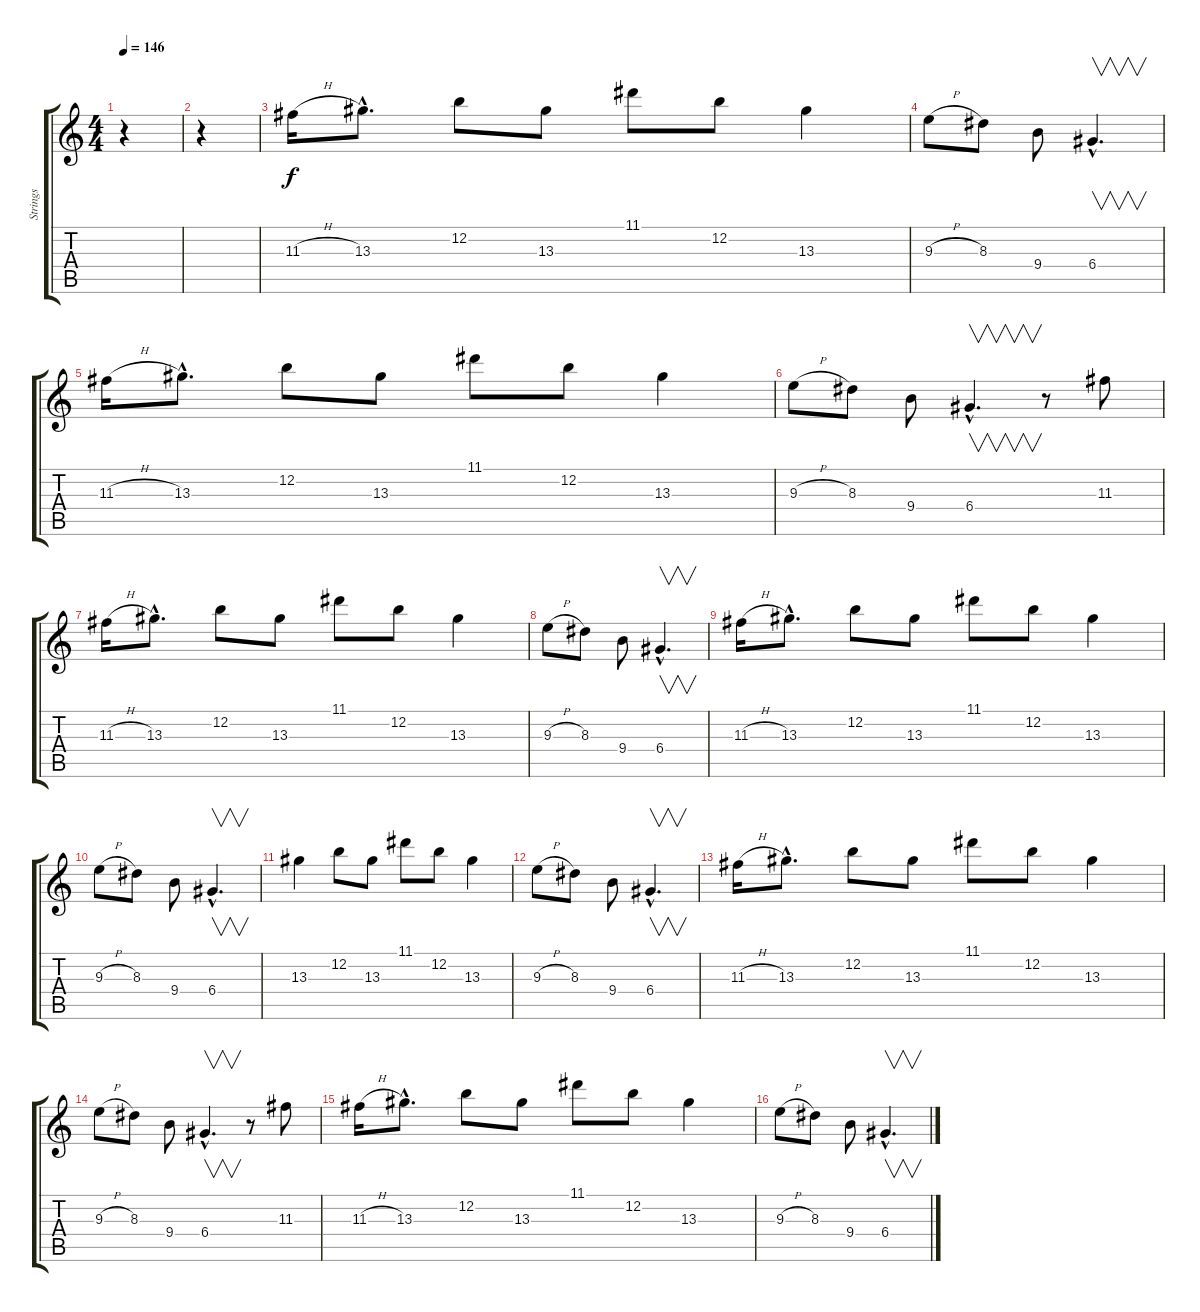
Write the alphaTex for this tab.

\track ("Strings" "Strings") {instrument overdrivenguitar}
\staff {score tabs}
\tuning (E4 B3 G3 D3 A2 E2) {hide}
\ts (4 4)
\tempo 146
\clef g2
\ks c
r.4{dy f instrument overdrivenguitar} |
r.4 |
11.3{h}.16 13.3{hac}.8{d} 12.2.8 13.3.8 11.1.8 12.2.8 13.3.4 |
9.3{h}.8 8.3.8 9.4.8 6.4{hac}.4{v d} |
11.3{h}.16 13.3{hac}.8{d} 12.2.8 13.3.8 11.1.8 12.2.8 13.3.4 |
9.3{h}.8 8.3.8 9.4.8 6.4{hac}.4{v d} r.8 11.3.8 |
11.3{h}.16 13.3{hac}.8{d} 12.2.8 13.3.8 11.1.8 12.2.8 13.3.4 |
9.3{h}.8 8.3.8 9.4.8 6.4{hac}.4{v d} |
11.3{h}.16 13.3{hac}.8{d} 12.2.8 13.3.8 11.1.8 12.2.8 13.3.4 |
9.3{h}.8 8.3.8 9.4.8 6.4{hac}.4{v d} |
13.3.4 12.2.8 13.3.8 11.1.8 12.2.8 13.3.4 |
9.3{h}.8 8.3.8 9.4.8 6.4{hac}.4{v d} |
11.3{h}.16 13.3{hac}.8{d} 12.2.8 13.3.8 11.1.8 12.2.8 13.3.4 |
9.3{h}.8 8.3.8 9.4.8 6.4{hac}.4{v d} r.8 11.3.8 |
11.3{h}.16 13.3{hac}.8{d} 12.2.8 13.3.8 11.1.8 12.2.8 13.3.4 |
9.3{h}.8 8.3.8 9.4.8 6.4{hac}.4{v d}
